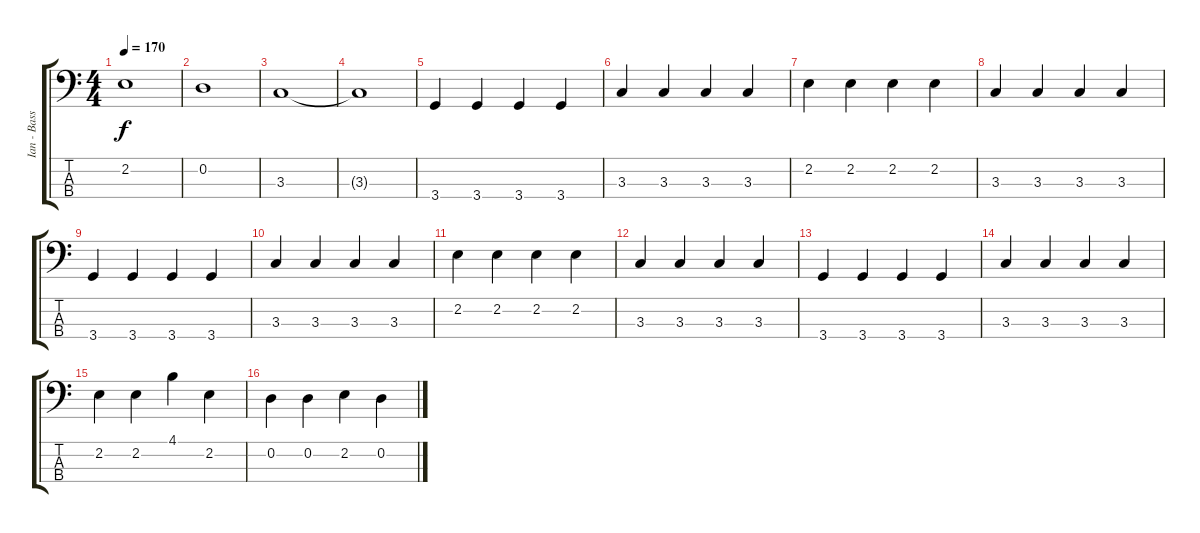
\track ("Ian - Bass" "Ian - Bass") {instrument electricbasspick}
\staff {score tabs}
\tuning (G2 D2 A1 E1) {hide}
\ts (4 4)
\tempo 170
\clef f4
\ks c
2.2.1{dy f} |
0.2.1 |
3.3.1 |
3.3{t}.1 |
3.4.4 3.4.4 3.4.4 3.4.4 |
3.3.4 3.3.4 3.3.4 3.3.4 |
2.2.4 2.2.4 2.2.4 2.2.4 |
3.3.4 3.3.4 3.3.4 3.3.4 |
3.4.4 3.4.4 3.4.4 3.4.4 |
3.3.4 3.3.4 3.3.4 3.3.4 |
2.2.4 2.2.4 2.2.4 2.2.4 |
3.3.4 3.3.4 3.3.4 3.3.4 |
3.4.4 3.4.4 3.4.4 3.4.4 |
3.3.4 3.3.4 3.3.4 3.3.4 |
2.2.4 2.2.4 4.1.4 2.2.4 |
0.2.4 0.2.4 2.2.4 0.2.4
